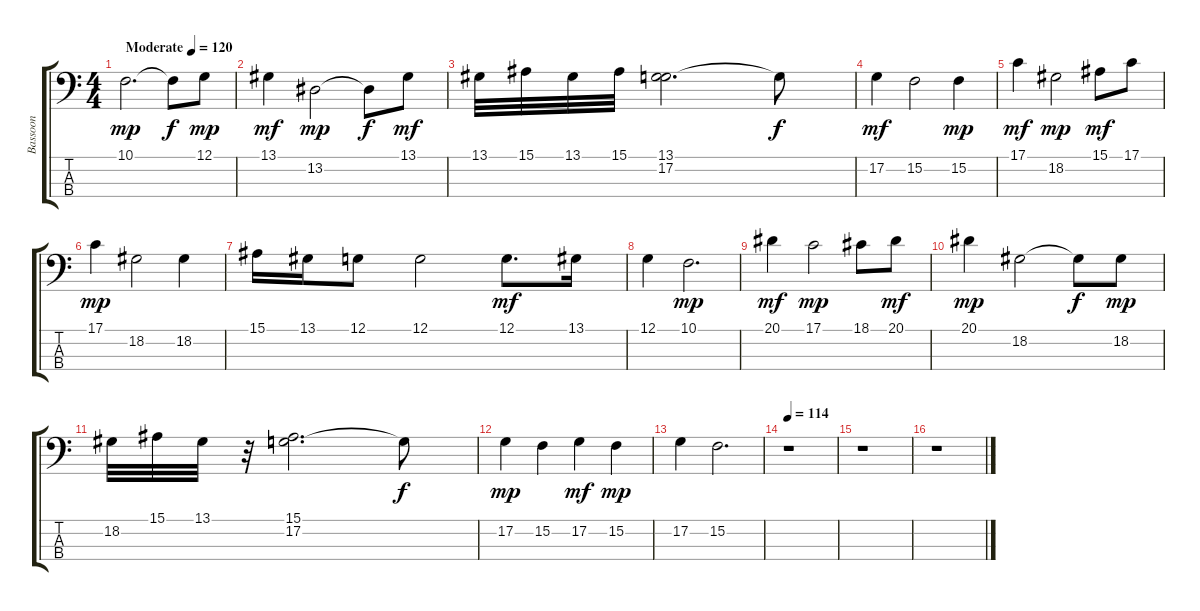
\track ("Bassoon" "Bassoon") {instrument bassoon}
\staff {score tabs}
\tuning (G2 D2 A1 E1) {hide}
\ts (4 4)
\tempo (120 "Moderate")
\clef f4
\ks c
10.1.2{d dy mp instrument bassoon} 10.1{t}.8{dy f} 12.1.8{dy mp} |
13.1.4{dy mf} 13.2.2{dy mp} 13.2{t}.8{dy f} 13.1.8{dy mf} |
13.1.32 15.1.32 13.1.32 15.1.32 (13.1 17.2).2{d} 17.2{t}.8{dy f} |
17.2.4{dy mf} 15.2.2 15.2.4{dy mp} |
17.1.4{dy mf} 18.2.2{dy mp} 15.1.8{dy mf} 17.1.8 |
17.1.4{dy mp} 18.2.2 18.2.4 |
15.1.16 13.1.16 12.1.8 12.1.2 12.1.8{d dy mf} 13.1.16 |
12.1.4 10.1.2{d dy mp} |
20.1.4{dy mf} 17.1.2{dy mp} 18.1.8 20.1.8{dy mf} |
20.1.4{dy mp} 18.2.2 18.2{t}.8{dy f} 18.2.8{dy mp} |
18.2.32 15.1.32 13.1.32 r.32 (15.1 17.2).2{d} 17.2{t}.8{dy f} |
17.2.4{dy mp} 15.2.4 17.2.4{dy mf} 15.2.4{dy mp} |
17.2.4 15.2.2{d} |
\tempo 114
r.1 |
r.1 |
r.1
